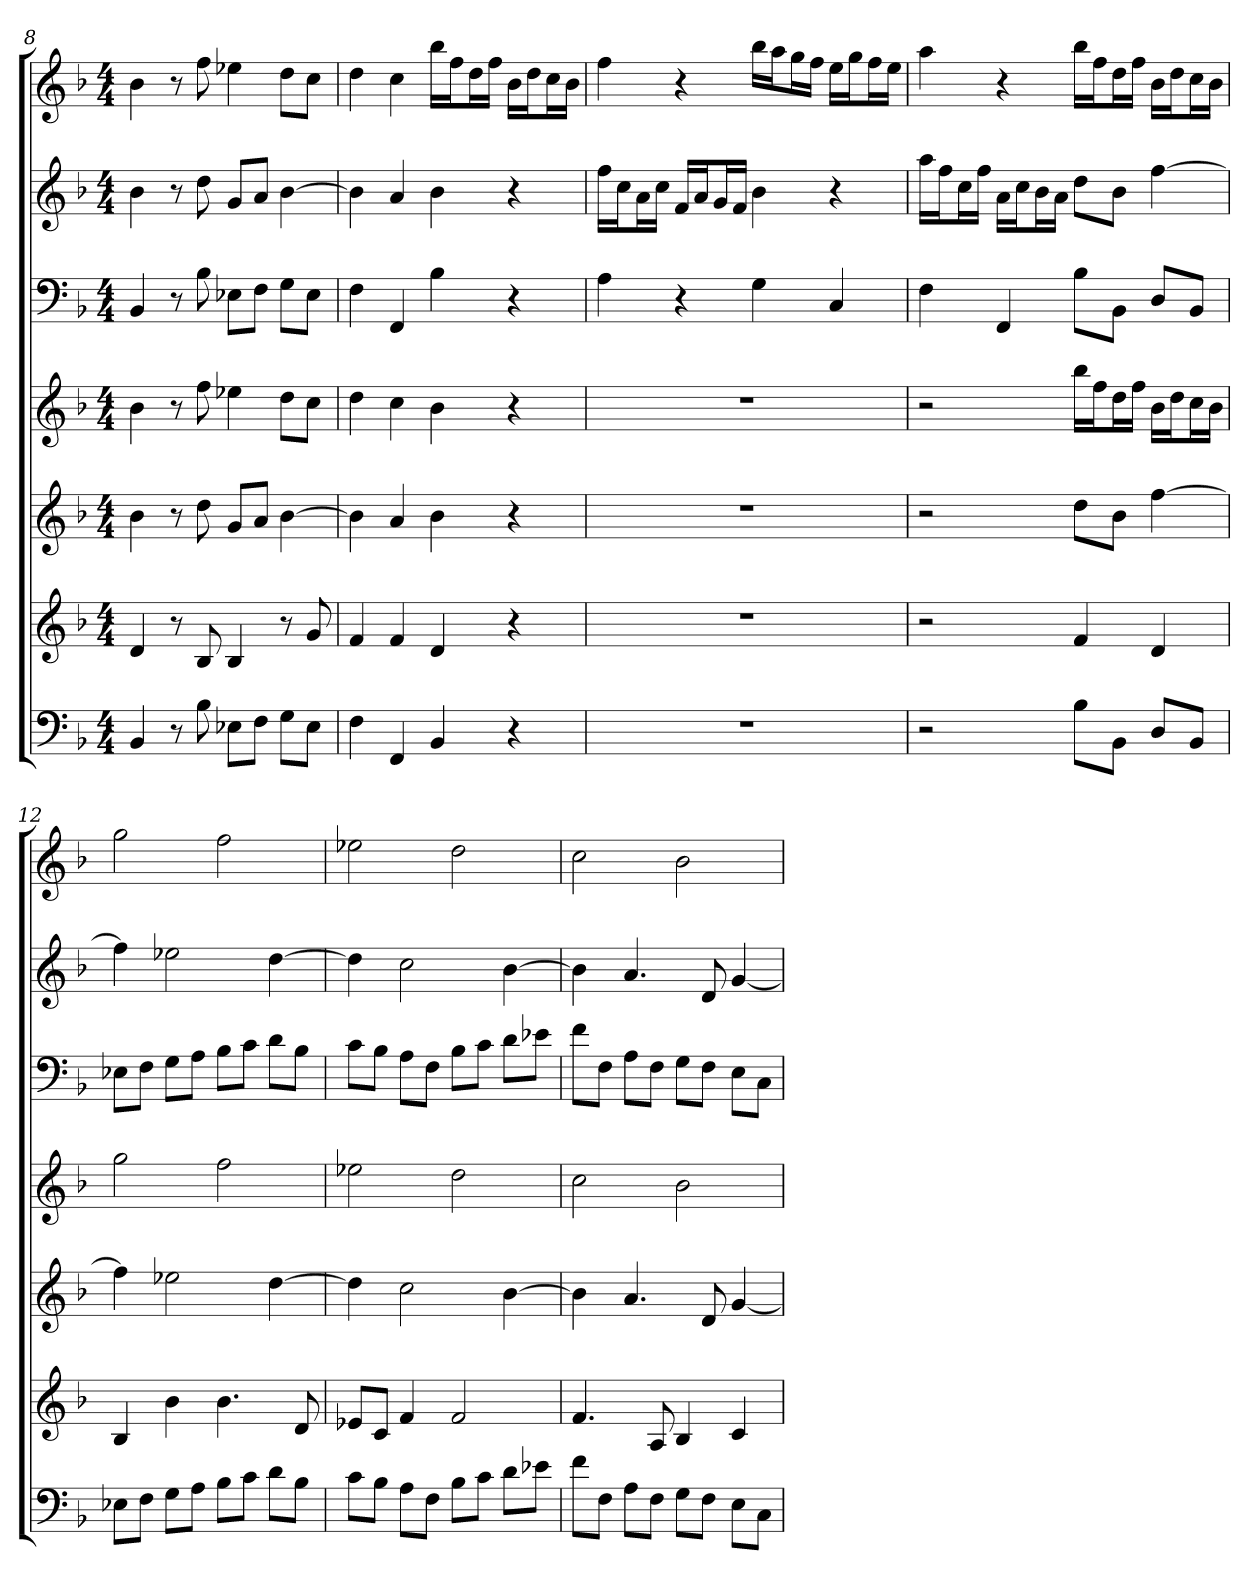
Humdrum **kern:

**kern	**kern	**kern	**kern	**kern	**kern	**kern
*part7	*part6	*part5	*part4	*part3	*part2	*part1
*staff7	*staff6	*staff5	*staff4	*staff3	*staff2	*staff1
*k[b-]	*k[b-]	*k[b-]	*k[b-]	*k[b-]	*k[b-]	*k[b-]
*F:	*F:	*F:	*F:	*F:	*F:	*F:
*M4/4	*M4/4	*M4/4	*M4/4	*M4/4	*M4/4	*M4/4
=8	=8	=8	=8	=8	=8	=8
4BB-	4d	4b-	4b-	4BB-	4b-	4b-
8r	8r	8r	8r	8r	8r	8r
8B-	8B-	8dd	8ff	8B-	8dd	8ff
8E-XL	4B-	8gL	4ee-X	8E-XL	8gL	4ee-X
8FJ	.	8aJ	.	8FJ	8aJ	.
8GL	8r	[4b-	8ddL	8GL	[4b-	8ddL
8E-J	8g	.	8ccJ	8E-J	.	8ccJ
=9	=9	=9	=9	=9	=9	=9
4F	4f	4b-]	4dd	4F	4b-]	4dd
4FF	4f	4a	4cc	4FF	4a	4cc
4BB-	4d	4b-	4b-	4B-	4b-	16bb-LL
.	.	.	.	.	.	16ffJ
.	.	.	.	.	.	16ddL
.	.	.	.	.	.	16ffJJ
4r	4r	4r	4r	4r	4r	16b-LL
.	.	.	.	.	.	16ddJ
.	.	.	.	.	.	16ccL
.	.	.	.	.	.	16b-JJ
=10	=10	=10	=10	=10	=10	=10
1r	1r	1r	1r	4A	16ffLL	4ff
.	.	.	.	.	16ccJ	.
.	.	.	.	.	16aL	.
.	.	.	.	.	16ccJJ	.
.	.	.	.	4r	16fLL	4r
.	.	.	.	.	16aJ	.
.	.	.	.	.	16gL	.
.	.	.	.	.	16fJJ	.
.	.	.	.	4G	4b-	16bb-LL
.	.	.	.	.	.	16aaJ
.	.	.	.	.	.	16ggL
.	.	.	.	.	.	16ffJJ
.	.	.	.	4C	4r	16eeLL
.	.	.	.	.	.	16ggJ
.	.	.	.	.	.	16ffL
.	.	.	.	.	.	16eeJJ
=11	=11	=11	=11	=11	=11	=11
2r	2r	2r	2r	4F	16aaLL	4aa
.	.	.	.	.	16ffJ	.
.	.	.	.	.	16ccL	.
.	.	.	.	.	16ffJJ	.
.	.	.	.	4FF	16aLL	4r
.	.	.	.	.	16ccJ	.
.	.	.	.	.	16b-L	.
.	.	.	.	.	16aJJ	.
8B-L	4f	8ddL	16bb-LL	8B-L	8ddL	16bb-LL
.	.	.	16ffJ	.	.	16ffJ
8BB-J	.	8b-J	16ddL	8BB-J	8b-J	16ddL
.	.	.	16ffJJ	.	.	16ffJJ
8DL	4d	[4ff	16b-LL	8DL	[4ff	16b-LL
.	.	.	16ddJ	.	.	16ddJ
8BB-J	.	.	16ccL	8BB-J	.	16ccL
.	.	.	16b-JJ	.	.	16b-JJ
=12	=12	=12	=12	=12	=12	=12
8E-XL	4B-	4ff]	2gg	8E-XL	4ff]	2gg
8FJ	.	.	.	8FJ	.	.
8GL	4b-	2ee-X	.	8GL	2ee-X	.
8AJ	.	.	.	8AJ	.	.
8B-L	4.b-	.	2ff	8B-L	.	2ff
8cJ	.	.	.	8cJ	.	.
8dL	.	[4dd	.	8dL	[4dd	.
8B-J	8d	.	.	8B-J	.	.
=13	=13	=13	=13	=13	=13	=13
8cL	8e-XL	4dd]	2ee-X	8cL	4dd]	2ee-X
8B-J	8cJ	.	.	8B-J	.	.
8AL	4f	2cc	.	8AL	2cc	.
8FJ	.	.	.	8FJ	.	.
8B-L	2f	.	2dd	8B-L	.	2dd
8cJ	.	.	.	8cJ	.	.
8dL	.	[4b-	.	8dL	[4b-	.
8e-XJ	.	.	.	8e-XJ	.	.
=14	=14	=14	=14	=14	=14	=14
8fL	4.f	4b-]	2cc	8fL	4b-]	2cc
8FJ	.	.	.	8FJ	.	.
8AL	.	4.a	.	8AL	4.a	.
8FJ	8A	.	.	8FJ	.	.
8GL	4B-	.	2b-	8GL	.	2b-
8FJ	.	8d	.	8FJ	8d	.
8EL	4c	[4g	.	8EL	[4g	.
8CJ	.	.	.	8CJ	.	.
=	=	=	=	=	=	=
*-	*-	*-	*-	*-	*-	*-
